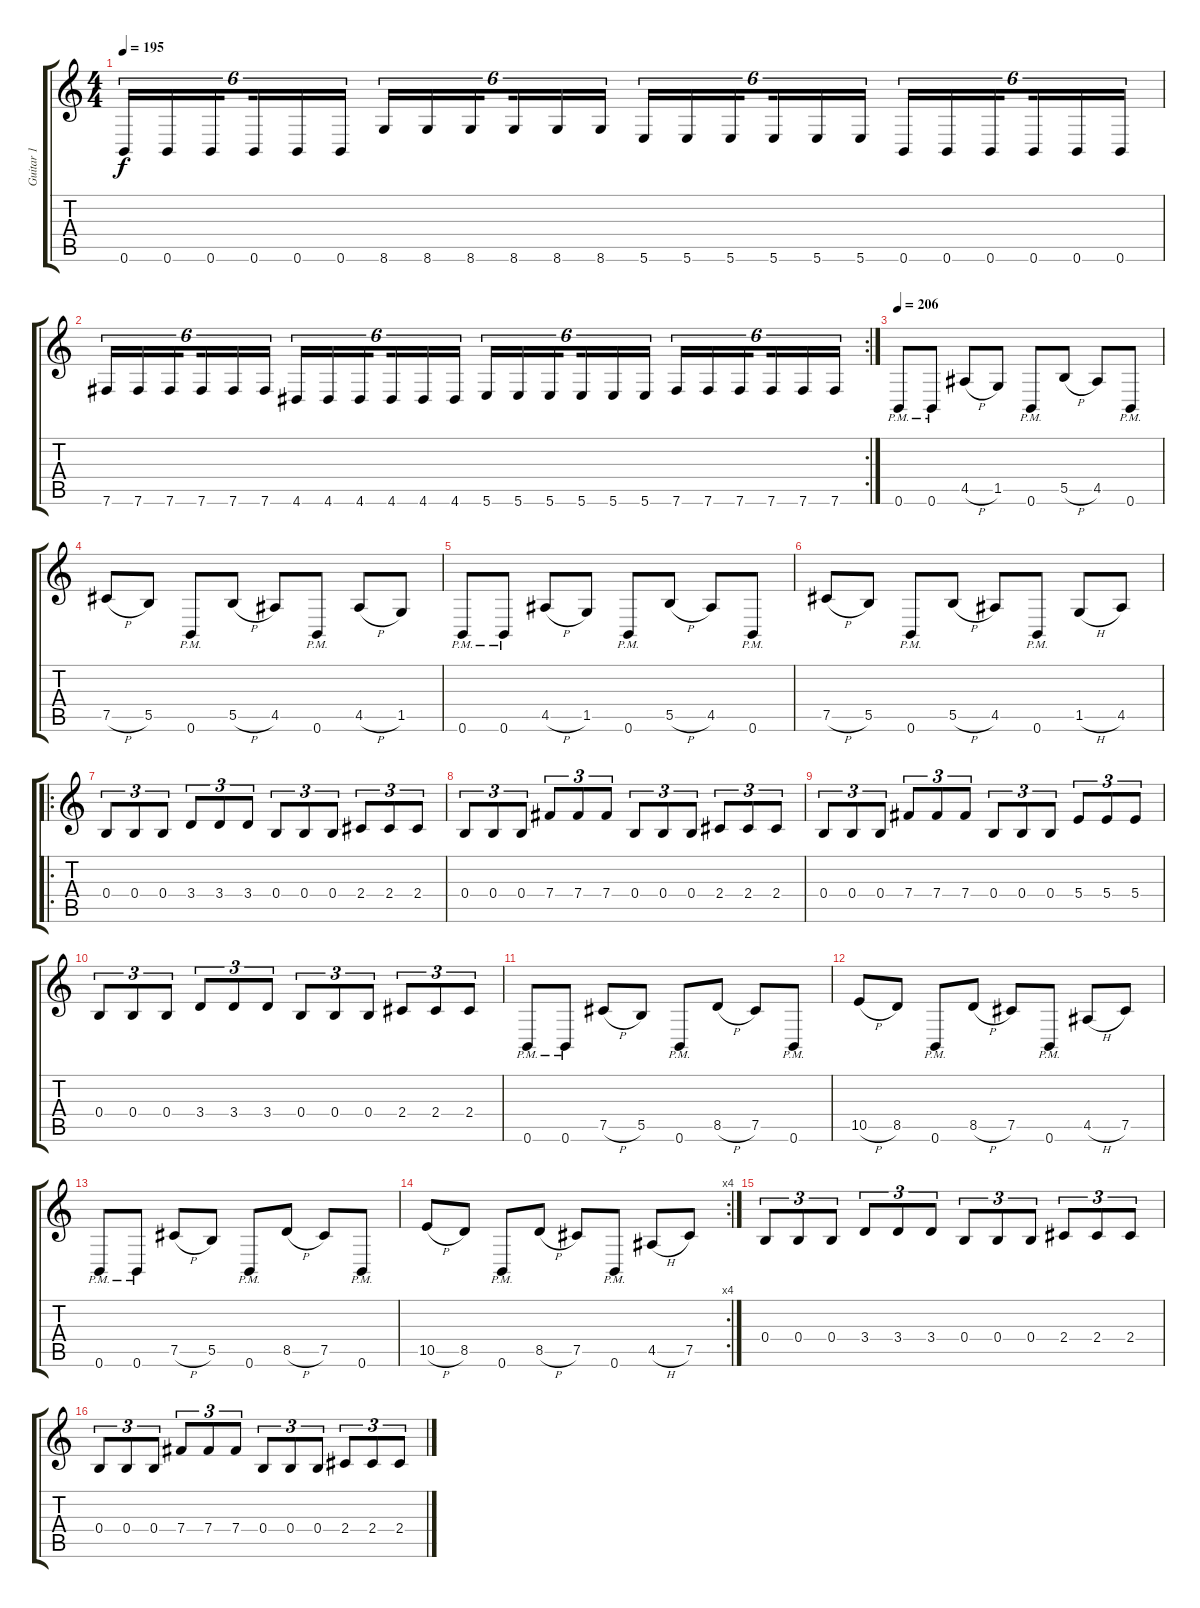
\track ("Guitar 1" "Guitar 1") {instrument overdrivenguitar}
\staff {score tabs}
\tuning (Db4 Ab3 E3 B2 Gb2 B1) {hide}
\ts (4 4)
\tempo 195
\clef g2
\ks c
0.6.16{tu (6 4) dy f} 0.6.16{tu (6 4)} 0.6.16{tu (6 4) beam splitsecondary} 0.6.16{tu (6 4)} 0.6.16{tu (6 4)} 0.6.16{tu (6 4)} 8.6.16{tu (6 4)} 8.6.16{tu (6 4)} 8.6.16{tu (6 4) beam splitsecondary} 8.6.16{tu (6 4)} 8.6.16{tu (6 4)} 8.6.16{tu (6 4)} 5.6.16{tu (6 4)} 5.6.16{tu (6 4)} 5.6.16{tu (6 4) beam splitsecondary} 5.6.16{tu (6 4)} 5.6.16{tu (6 4)} 5.6.16{tu (6 4)} 0.6.16{tu (6 4)} 0.6.16{tu (6 4)} 0.6.16{tu (6 4) beam splitsecondary} 0.6.16{tu (6 4)} 0.6.16{tu (6 4)} 0.6.16{tu (6 4)} |
\rc 2
7.6.16{tu (6 4)} 7.6.16{tu (6 4)} 7.6.16{tu (6 4) beam splitsecondary} 7.6.16{tu (6 4)} 7.6.16{tu (6 4)} 7.6.16{tu (6 4)} 4.6.16{tu (6 4)} 4.6.16{tu (6 4)} 4.6.16{tu (6 4) beam splitsecondary} 4.6.16{tu (6 4)} 4.6.16{tu (6 4)} 4.6.16{tu (6 4)} 5.6.16{tu (6 4)} 5.6.16{tu (6 4)} 5.6.16{tu (6 4) beam splitsecondary} 5.6.16{tu (6 4)} 5.6.16{tu (6 4)} 5.6.16{tu (6 4)} 7.6.16{tu (6 4)} 7.6.16{tu (6 4)} 7.6.16{tu (6 4) beam splitsecondary} 7.6.16{tu (6 4)} 7.6.16{tu (6 4)} 7.6.16{tu (6 4)} |
\tempo 206
0.6{pm}.8 0.6{pm}.8 4.5{h}.8 1.5.8 0.6{pm}.8 5.5{h}.8 4.5.8 0.6{pm}.8 |
7.5{h}.8 5.5.8 0.6{pm}.8 5.5{h}.8 4.5.8 0.6{pm}.8 4.5{h}.8 1.5.8 |
0.6{pm}.8 0.6{pm}.8 4.5{h}.8 1.5.8 0.6{pm}.8 5.5{h}.8 4.5.8 0.6{pm}.8 |
7.5{h}.8 5.5.8 0.6{pm}.8 5.5{h}.8 4.5.8 0.6{pm}.8 1.5{h}.8 4.5.8 |
\ro
0.4.8{tu (3 2)} 0.4.8{tu (3 2)} 0.4.8{tu (3 2)} 3.4.8{tu (3 2)} 3.4.8{tu (3 2)} 3.4.8{tu (3 2)} 0.4.8{tu (3 2)} 0.4.8{tu (3 2)} 0.4.8{tu (3 2)} 2.4.8{tu (3 2)} 2.4.8{tu (3 2)} 2.4.8{tu (3 2)} |
0.4.8{tu (3 2)} 0.4.8{tu (3 2)} 0.4.8{tu (3 2)} 7.4.8{tu (3 2)} 7.4.8{tu (3 2)} 7.4.8{tu (3 2)} 0.4.8{tu (3 2)} 0.4.8{tu (3 2)} 0.4.8{tu (3 2)} 2.4.8{tu (3 2)} 2.4.8{tu (3 2)} 2.4.8{tu (3 2)} |
0.4.8{tu (3 2)} 0.4.8{tu (3 2)} 0.4.8{tu (3 2)} 7.4.8{tu (3 2)} 7.4.8{tu (3 2)} 7.4.8{tu (3 2)} 0.4.8{tu (3 2)} 0.4.8{tu (3 2)} 0.4.8{tu (3 2)} 5.4.8{tu (3 2)} 5.4.8{tu (3 2)} 5.4.8{tu (3 2)} |
0.4.8{tu (3 2)} 0.4.8{tu (3 2)} 0.4.8{tu (3 2)} 3.4.8{tu (3 2)} 3.4.8{tu (3 2)} 3.4.8{tu (3 2)} 0.4.8{tu (3 2)} 0.4.8{tu (3 2)} 0.4.8{tu (3 2)} 2.4.8{tu (3 2)} 2.4.8{tu (3 2)} 2.4.8{tu (3 2)} |
0.6{pm}.8 0.6{pm}.8 7.5{h}.8 5.5.8 0.6{pm}.8 8.5{h}.8 7.5.8 0.6{pm}.8 |
10.5{h}.8 8.5.8 0.6{pm}.8 8.5{h}.8 7.5.8 0.6{pm}.8 4.5{h}.8 7.5.8 |
0.6{pm}.8 0.6{pm}.8 7.5{h}.8 5.5.8 0.6{pm}.8 8.5{h}.8 7.5.8 0.6{pm}.8 |
\rc 4
10.5{h}.8 8.5.8 0.6{pm}.8 8.5{h}.8 7.5.8 0.6{pm}.8 4.5{h}.8 7.5.8 |
0.4.8{tu (3 2)} 0.4.8{tu (3 2)} 0.4.8{tu (3 2)} 3.4.8{tu (3 2)} 3.4.8{tu (3 2)} 3.4.8{tu (3 2)} 0.4.8{tu (3 2)} 0.4.8{tu (3 2)} 0.4.8{tu (3 2)} 2.4.8{tu (3 2)} 2.4.8{tu (3 2)} 2.4.8{tu (3 2)} |
0.4.8{tu (3 2)} 0.4.8{tu (3 2)} 0.4.8{tu (3 2)} 7.4.8{tu (3 2)} 7.4.8{tu (3 2)} 7.4.8{tu (3 2)} 0.4.8{tu (3 2)} 0.4.8{tu (3 2)} 0.4.8{tu (3 2)} 2.4.8{tu (3 2)} 2.4.8{tu (3 2)} 2.4.8{tu (3 2)}
